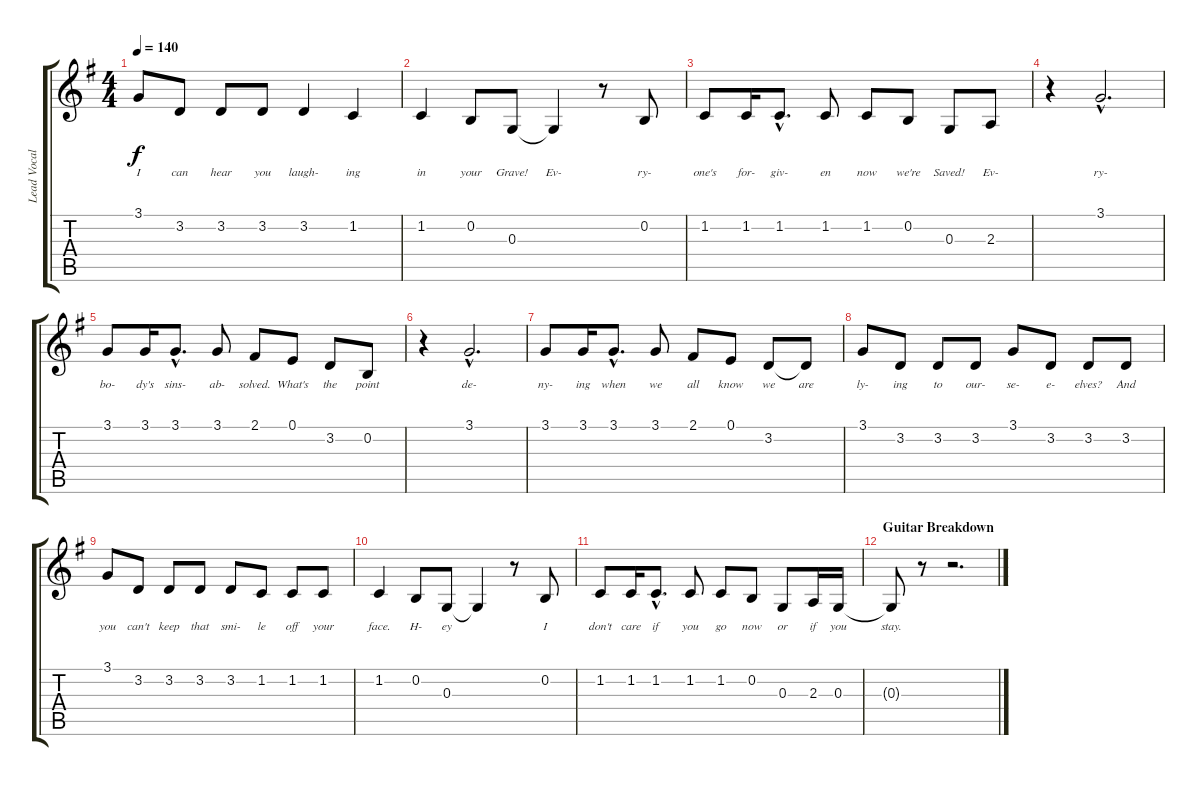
\track ("Lead Vocals" "Lead Vocal") {instrument violin}
\staff {score tabs}
\tuning (E4 B3 G3 D3 A2 E2) {hide}
\ts (4 4)
\tempo 140
\clef g2
\ks g
3.1.8{lyrics (0 "I") lyrics (1 "") lyrics (2 "") lyrics (3 "") lyrics (4 "") dy f} 3.2.8{lyrics (0 "can") lyrics (1 "") lyrics (2 "") lyrics (3 "") lyrics (4 "")} 3.2.8{lyrics (0 "hear") lyrics (1 "") lyrics (2 "") lyrics (3 "") lyrics (4 "")} 3.2.8{lyrics (0 "you") lyrics (1 "") lyrics (2 "") lyrics (3 "") lyrics (4 "")} 3.2.4{lyrics (0 "laugh-") lyrics (1 "") lyrics (2 "") lyrics (3 "") lyrics (4 "")} 1.2.4{lyrics (0 "ing") lyrics (1 "") lyrics (2 "") lyrics (3 "") lyrics (4 "")} |
1.2.4{lyrics (0 "in") lyrics (1 "") lyrics (2 "") lyrics (3 "") lyrics (4 "")} 0.2.8{lyrics (0 "your") lyrics (1 "") lyrics (2 "") lyrics (3 "") lyrics (4 "")} 0.3.8{lyrics (0 "Grave!") lyrics (1 "") lyrics (2 "") lyrics (3 "") lyrics (4 "")} 0.3{t}.4{lyrics (0 "Ev-") lyrics (1 "") lyrics (2 "") lyrics (3 "") lyrics (4 "")} r.8 0.2.8{lyrics (0 "ry-") lyrics (1 "") lyrics (2 "") lyrics (3 "") lyrics (4 "")} |
1.2.8{lyrics (0 "one's") lyrics (1 "") lyrics (2 "") lyrics (3 "") lyrics (4 "")} 1.2.16{lyrics (0 "for-") lyrics (1 "") lyrics (2 "") lyrics (3 "") lyrics (4 "")} 1.2{hac}.8{d lyrics (0 "giv-") lyrics (1 "") lyrics (2 "") lyrics (3 "") lyrics (4 "")} 1.2.8{lyrics (0 "en") lyrics (1 "") lyrics (2 "") lyrics (3 "") lyrics (4 "")} 1.2.8{lyrics (0 "now") lyrics (1 "") lyrics (2 "") lyrics (3 "") lyrics (4 "")} 0.2.8{lyrics (0 "we're") lyrics (1 "") lyrics (2 "") lyrics (3 "") lyrics (4 "")} 0.3.8{lyrics (0 "Saved!") lyrics (1 "") lyrics (2 "") lyrics (3 "") lyrics (4 "")} 2.3.8{lyrics (0 "Ev-") lyrics (1 "") lyrics (2 "") lyrics (3 "") lyrics (4 "")} |
r.4 3.1{hac}.2{d lyrics (0 "ry-") lyrics (1 "") lyrics (2 "") lyrics (3 "") lyrics (4 "")} |
3.1.8{lyrics (0 "bo-") lyrics (1 "") lyrics (2 "") lyrics (3 "") lyrics (4 "")} 3.1.16{lyrics (0 "dy's") lyrics (1 "") lyrics (2 "") lyrics (3 "") lyrics (4 "")} 3.1{hac}.8{d lyrics (0 "sins-") lyrics (1 "") lyrics (2 "") lyrics (3 "") lyrics (4 "")} 3.1.8{lyrics (0 "ab-") lyrics (1 "") lyrics (2 "") lyrics (3 "") lyrics (4 "")} 2.1.8{lyrics (0 "solved.") lyrics (1 "") lyrics (2 "") lyrics (3 "") lyrics (4 "")} 0.1.8{lyrics (0 "What's") lyrics (1 "") lyrics (2 "") lyrics (3 "") lyrics (4 "")} 3.2.8{lyrics (0 "the") lyrics (1 "") lyrics (2 "") lyrics (3 "") lyrics (4 "")} 0.2.8{lyrics (0 "point") lyrics (1 "") lyrics (2 "") lyrics (3 "") lyrics (4 "")} |
r.4 3.1{hac}.2{d lyrics (0 "de-") lyrics (1 "") lyrics (2 "") lyrics (3 "") lyrics (4 "")} |
3.1.8{lyrics (0 "ny-") lyrics (1 "") lyrics (2 "") lyrics (3 "") lyrics (4 "")} 3.1.16{lyrics (0 "ing") lyrics (1 "") lyrics (2 "") lyrics (3 "") lyrics (4 "")} 3.1{hac}.8{d lyrics (0 "when") lyrics (1 "") lyrics (2 "") lyrics (3 "") lyrics (4 "")} 3.1.8{lyrics (0 "we") lyrics (1 "") lyrics (2 "") lyrics (3 "") lyrics (4 "")} 2.1.8{lyrics (0 "all") lyrics (1 "") lyrics (2 "") lyrics (3 "") lyrics (4 "")} 0.1.8{lyrics (0 "know") lyrics (1 "") lyrics (2 "") lyrics (3 "") lyrics (4 "")} 3.2.8{lyrics (0 "we") lyrics (1 "") lyrics (2 "") lyrics (3 "") lyrics (4 "")} 3.2{t}.8{lyrics (0 "are") lyrics (1 "") lyrics (2 "") lyrics (3 "") lyrics (4 "")} |
3.1.8{lyrics (0 "ly-") lyrics (1 "") lyrics (2 "") lyrics (3 "") lyrics (4 "")} 3.2.8{lyrics (0 "ing") lyrics (1 "") lyrics (2 "") lyrics (3 "") lyrics (4 "")} 3.2.8{lyrics (0 "to") lyrics (1 "") lyrics (2 "") lyrics (3 "") lyrics (4 "")} 3.2.8{lyrics (0 "our-") lyrics (1 "") lyrics (2 "") lyrics (3 "") lyrics (4 "")} 3.1.8{lyrics (0 "se-") lyrics (1 "") lyrics (2 "") lyrics (3 "") lyrics (4 "")} 3.2.8{lyrics (0 "e-") lyrics (1 "") lyrics (2 "") lyrics (3 "") lyrics (4 "")} 3.2.8{lyrics (0 "elves?") lyrics (1 "") lyrics (2 "") lyrics (3 "") lyrics (4 "")} 3.2.8{lyrics (0 "And") lyrics (1 "") lyrics (2 "") lyrics (3 "") lyrics (4 "")} |
3.1.8{lyrics (0 "you") lyrics (1 "") lyrics (2 "") lyrics (3 "") lyrics (4 "")} 3.2.8{lyrics (0 "can't") lyrics (1 "") lyrics (2 "") lyrics (3 "") lyrics (4 "")} 3.2.8{lyrics (0 "keep") lyrics (1 "") lyrics (2 "") lyrics (3 "") lyrics (4 "")} 3.2.8{lyrics (0 "that") lyrics (1 "") lyrics (2 "") lyrics (3 "") lyrics (4 "")} 3.2.8{lyrics (0 "smi-") lyrics (1 "") lyrics (2 "") lyrics (3 "") lyrics (4 "")} 1.2.8{lyrics (0 "le") lyrics (1 "") lyrics (2 "") lyrics (3 "") lyrics (4 "")} 1.2.8{lyrics (0 "off") lyrics (1 "") lyrics (2 "") lyrics (3 "") lyrics (4 "")} 1.2.8{lyrics (0 "your") lyrics (1 "") lyrics (2 "") lyrics (3 "") lyrics (4 "")} |
1.2.4{lyrics (0 "face.") lyrics (1 "") lyrics (2 "") lyrics (3 "") lyrics (4 "")} 0.2.8{lyrics (0 "H-") lyrics (1 "") lyrics (2 "") lyrics (3 "") lyrics (4 "")} 0.3.8{lyrics (0 "ey") lyrics (1 "") lyrics (2 "") lyrics (3 "") lyrics (4 "")} 0.3{t}.4{lyrics (0 "") lyrics (1 "") lyrics (2 "") lyrics (3 "") lyrics (4 "")} r.8 0.2.8{lyrics (0 "I") lyrics (1 "") lyrics (2 "") lyrics (3 "") lyrics (4 "")} |
1.2.8{lyrics (0 "don't") lyrics (1 "") lyrics (2 "") lyrics (3 "") lyrics (4 "")} 1.2.16{lyrics (0 "care") lyrics (1 "") lyrics (2 "") lyrics (3 "") lyrics (4 "")} 1.2{hac}.8{d lyrics (0 "if") lyrics (1 "") lyrics (2 "") lyrics (3 "") lyrics (4 "")} 1.2.8{lyrics (0 "you") lyrics (1 "") lyrics (2 "") lyrics (3 "") lyrics (4 "")} 1.2.8{lyrics (0 "go") lyrics (1 "") lyrics (2 "") lyrics (3 "") lyrics (4 "")} 0.2.8{lyrics (0 "now") lyrics (1 "") lyrics (2 "") lyrics (3 "") lyrics (4 "")} 0.3.8{lyrics (0 "or") lyrics (1 "") lyrics (2 "") lyrics (3 "") lyrics (4 "")} 2.3.16{lyrics (0 "if") lyrics (1 "") lyrics (2 "") lyrics (3 "") lyrics (4 "")} 0.3.16{lyrics (0 "you") lyrics (1 "") lyrics (2 "") lyrics (3 "") lyrics (4 "")} |
\section ("" "Guitar Breakdown")
0.3{t}.8{lyrics (0 "stay.") lyrics (1 "") lyrics (2 "") lyrics (3 "") lyrics (4 "")} r.8 r.2{d}
